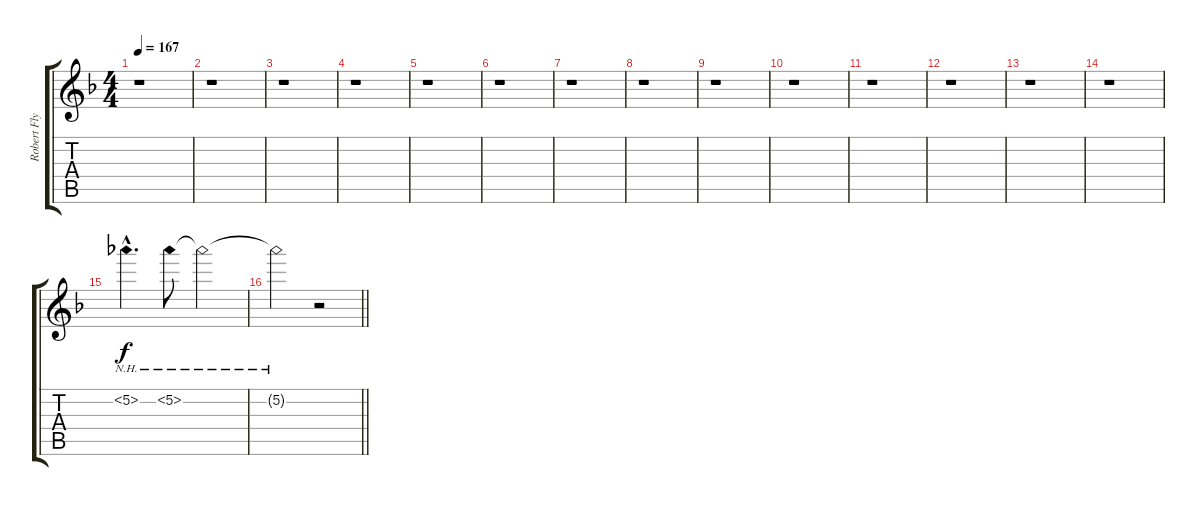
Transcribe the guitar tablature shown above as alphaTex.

\track ("Robert Flynn" "Robert Fly") {instrument distortionguitar}
\staff {score tabs}
\tuning (Db4 Ab3 E3 B2 Gb2 B1) {hide}
\ts (4 4)
\tempo 167
\clef g2
\ks f
r.1{dy f} |
r.1 |
r.1 |
r.1 |
r.1 |
r.1 |
r.1 |
r.1 |
r.1 |
r.1 |
r.1 |
r.1 |
r.1 |
r.1 |
5.2{nh hac}.4{d} 5.2{nh}.8 5.2{nh t}.2 |
\barLineRight lightlight
5.2{nh t}.2 r.2
